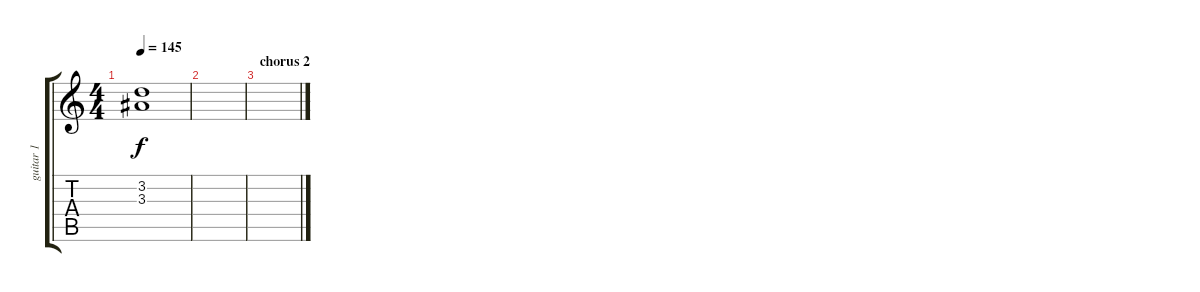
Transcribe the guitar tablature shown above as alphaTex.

\track ("guitar 1" "guitar 1") {instrument electricguitarmuted}
\staff {score tabs}
\tuning (E4 B3 G3 D3 A2 E2) {hide}
\ts (4 4)
\tempo 145
\clef g2
\ks c
(3.2{t} 3.3{t}).1{dy f} |
|
\section ("" "chorus 2")
